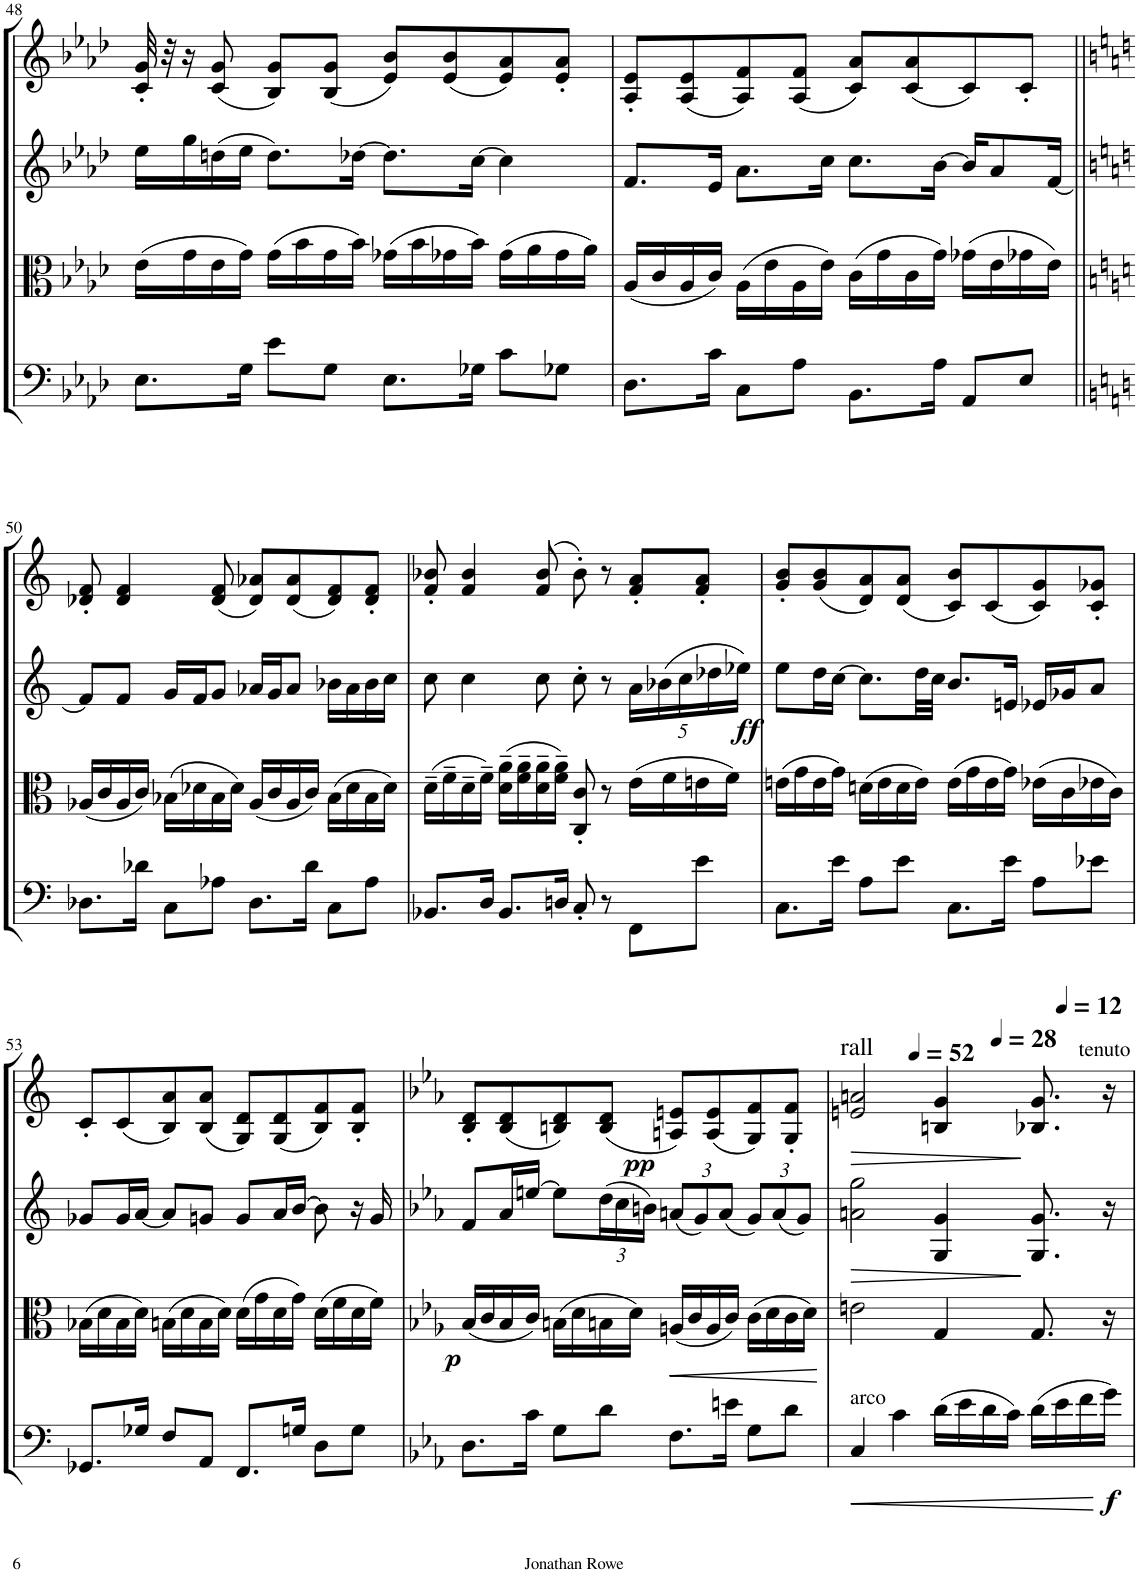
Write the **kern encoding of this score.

**kern	**dynam	**kern	**dynam	**kern	**dynam	**kern	**dynam
*part4	*part4	*part3	*part3	*part2	*part2	*part1	*part1
*staff4	*staff4	*staff3	*staff3	*staff2	*staff2	*staff1	*staff1
*I"Violoncello	*	*I"Viola	*	*I"Violin II	*	*I"Violin I	*
*I'Vc	*	*I'Vla	*	*I'Vln	*	*I'Vln	*
!!LO:PB:g=z
*clefF4	*	*clefC3	*	*clefG2	*	*clefG2	*
*k[b-e-a-d-]	*	*k[b-e-a-d-]	*	*k[b-e-a-d-]	*	*k[b-e-a-d-]	*
*M4/4	*	*M4/4	*	*M4/4	*	*M4/4	*
=48	=48	=48	=48	=48	=48	=48	=48
8.E-\L	.	(16e-\LL	.	16ee-\LL	.	32c/' 32g/'	.
.	.	.	.	.	.	32r	.
.	.	16g\	.	16gg\	.	16r	.
.	.	16e-\	.	(16ddn\	.	(8c/ 8g/	.
16G\Jk	.	16g\JJ)	.	16ee-\JJ	.	.	.
8e-\L	.	(16g\LL	.	8.dd\L)	.	8B-/ 8g/L)	.
.	.	16b-\	.	.	.	.	.
8G\J	.	16g\	.	.	.	(8B-/ 8g/J	.
.	.	16b-\JJ)	.	[16dd-X\Jk	.	.	.
8.E-\L	.	(16g-X\LL	.	8.dd-\L]	.	8e-/ 8b-/L)	.
.	.	16b-\	.	.	.	.	.
.	.	16g-X\	.	.	.	(8e-/ 8b-/	.
16G-X\Jk	.	16b-\JJ)	.	[16cc\Jk	.	.	.
8c\L	.	(16g-\LL	.	4cc\]	.	8e-/ 8a-/)	.
.	.	16a-\	.	.	.	.	.
8G-X\J	.	16g-\	.	.	.	8e-/' 8a-/'J	.
.	.	16a-\JJ)	.	.	.	.	.
=49	=49	=49	=49	=49	=49	=49	=49
8.D-\L	.	(16A-/LL	.	8.f/L	.	8A-/' 8e-/'L	.
.	.	16c/	.	.	.	.	.
.	.	16A-/	.	.	.	(8A-/ 8e-/	.
16c\Jk	.	16c/JJ)	.	16e-/Jk	.	.	.
8C\L	.	(16A-\LL	.	8.a-\L	.	8A-/ 8f/)	.
.	.	16e-\	.	.	.	.	.
8A-\J	.	16A-\	.	.	.	(8A-/ 8f/J	.
.	.	16e-\JJ)	.	16cc\Jk	.	.	.
8.BB-\L	.	(16c\LL	.	8.cc\L	.	8c/ 8a-/L)	.
.	.	16g\	.	.	.	.	.
.	.	16c\	.	.	.	(8c/ 8a-/	.
16A-\Jk	.	16g\JJ)	.	[16b-\Jk	.	.	.
8AA-/L	.	(16g-X\LL	.	16b-/KL]	.	8c/)	.
.	.	16e-\	.	8a-/	.	.	.
8E-/J	.	16g-X\	.	.	.	8c'/J	.
.	.	16e-\JJ)	.	[16f/Jk	.	.	.
!!LO:LB:g=z
=50||	=50||	=50||	=50||	=50||	=50||	=50||	=50||
*k[]	*	*k[]	*	*k[]	*	*k[]	*
8.D-X\L	.	(16A-X/LL	.	8f/L]	.	8d-X/' 8f/'	.
.	.	16c/	.	.	.	.	.
.	.	16A-/	.	8f/J	.	4d-/ 4f/	.
16d-X\Jk	.	16c/JJ)	.	.	.	.	.
8C\L	.	(16B-X\LL	.	16g/LL	.	.	.
.	.	16d-X\	.	16f/J	.	.	.
8A-X\J	.	16B-\	.	8g/J	.	(8d-/ 8f/	.
.	.	16d-\JJ)	.	.	.	.	.
8.D-\L	.	(16A-/LL	.	16a-X/LL	.	8d-/ 8a-X/L)	.
.	.	16c/	.	16g/J	.	.	.
.	.	16A-/	.	8a-/J	.	(8d-/ 8a-/	.
16d-\Jk	.	16c/JJ)	.	.	.	.	.
8C\L	.	(16B-\LL	.	16b-X\LL	.	8d-/ 8f/)	.
.	.	16d-\	.	16a-\	.	.	.
8A-\J	.	16B-\	.	16b-\	.	8d-/' 8f/'J	.
.	.	16d-\JJ)	.	16cc\JJ	.	.	.
=51	=51	=51	=51	=51	=51	=51	=51
8.BB-X/L	.	(16d~\LL	.	8cc\	.	8f/' 8b-X/'	.
.	.	16f~\	.	.	.	.	.
.	.	16d~\	.	4cc\	.	4f/ 4b-/	.
16D/Jk	.	16f~\JJ)	.	.	.	.	.
8.BB-/L	.	(16d\~ 16a\~LL	.	.	.	.	.
.	.	16f\~ 16a\~	.	.	.	.	.
.	.	16d\~ 16a\~	.	8cc\	.	(8f/ 8b-/	.
16Dn/Jk	.	16f\~ 16a\~JJ)	.	.	.	.	.
8C'/	.	8C/' 8c/'	.	8cc'\	.	8b-'\)	.
8r	.	8r	.	8r	.	8r	.
*	*	*	*	*Xbrackettup	*	*	*
8FF\L	.	(16e\LL	.	20a\LL	.	8f/' 8a/'L	.
.	.	.	.	(20b-X\	.	.	.
.	.	16f\	.	.	.	.	.
.	.	.	.	20cc\	.	.	.
8e\J	.	16en\	.	.	.	8f/' 8a/'J	.
.	.	.	.	20dd-X\	.	.	.
.	.	16f\JJ)	.	.	.	.	.
.	.	.	.	20ee-X\JJ)	.	.	.
=52	=52	=52	=52	=52	=52	=52	=52
!	!	!	!	!	!LO:DY:b	!	!
8.C\L	.	(16en\LL	.	8ee\L	ff	8g/' 8b/'L	.
.	.	16g\	.	.	.	.	.
.	.	16e\	.	16dd\L	.	(8g/ 8b/	.
16e\Jk	.	16g\JJ)	.	[16cc\JJ	.	.	.
8A\L	.	(16dn\LL	.	8.cc\L]	.	8d/ 8a/)	.
.	.	16e\	.	.	.	.	.
8e\J	.	16d\	.	.	.	(8d/ 8a/J	.
.	.	16e\JJ)	.	32dd\LL	.	.	.
.	.	.	.	32cc\JJJ	.	.	.
8.C\L	.	(16e\LL	.	8.b/L	.	8c/ 8b/L)	.
.	.	16g\	.	.	.	.	.
.	.	16e\	.	.	.	(8c/	.
16e\Jk	.	16g\JJ)	.	16en/Jk	.	.	.
8A\L	.	(16e-X\LL	.	16e-X/LL	.	8c/ 8g/)	.
.	.	16c\	.	16g-X/J	.	.	.
8e-X\J	.	16e-X\	.	8a/J	.	8c/' 8g-X/'J	.
.	.	16c\JJ)	.	.	.	.	.
!!LO:LB:g=z
=53	=53	=53	=53	=53	=53	=53	=53
8.GG-X/L	.	(16B-X\LL	.	8g-X/L	.	8c'/L	.
.	.	16d\	.	.	.	.	.
.	.	16B-\	.	16g-/L	.	(8c/	.
16G-X/Jk	.	16d\JJ)	.	[16a/JJ	.	.	.
8F/L	.	(16Bn\LL	.	8a/L]	.	8B/ 8a/)	.
.	.	16d\	.	.	.	.	.
8AA/J	.	16B\	.	8gn/J	.	(8B/ 8a/J	.
.	.	16d\JJ)	.	.	.	.	.
8.FF/L	.	(16d\LL	.	8g/L	.	8G/ 8d/L)	.
.	.	16g\	.	.	.	.	.
.	.	16d\	.	16a/L	.	(8G/ 8d/	.
16Gn/Jk	.	16g\JJ)	.	[16b/JJ	.	.	.
8D\L	.	(16d\LL	.	8b\]	.	8B/ 8f/)	.
.	.	16f\	.	.	.	.	.
8G\J	.	16d\	.	16r	.	8B/' 8f/'J	.
.	.	16f\JJ)	.	16g/	.	.	.
=54	=54	=54	=54	=54	=54	=54	=54
*k[b-e-a-]	*	*k[b-e-a-]	*	*k[b-e-a-]	*	*k[b-e-a-]	*
!	!	!	!LO:DY:b	!	!	!	!
8.D\L	.	(16B-/LL	p	8f/L	.	8B-/' 8d/'L	.
.	.	16c/	.	.	.	.	.
.	.	16B-/	.	16a-/L	.	(8B-/ 8d/	.
16c\Jk	.	16c/JJ)	.	[16een/JJ	.	.	.
8G\L	.	(16Bn\LL	.	8ee\L]	.	8Bn/ 8d/)	.
.	.	16d\	.	.	.	.	.
8d\J	.	16Bn\	.	(24dd\L	.	(8B/ 8d/J	.
.	.	.	.	24cc\	.	.	.
.	.	16d\JJ)	.	.	.	.	.
.	.	.	.	24bn\JJ)	.	.	.
!	!	!	!LO:HP:b	!	!	!	!LO:DY:b
8.F\L	.	(16An/LL	<	(12an/L	.	8An/ 8en/L)	pp
.	.	16c/	.	.	.	.	.
.	.	.	.	12g/)	.	.	.
.	.	16A/	.	.	.	(8A/ 8e/	.
.	.	.	.	(12a/J	.	.	.
16en\Jk	.	16c/JJ)	.	.	.	.	.
8G\L	.	(16c\LL	.	12g/L)	.	8G/ 8f/)	.
.	.	16d\	.	.	.	.	.
.	.	.	.	(12a/	.	.	.
8d\J	.	16c\	.	.	.	8G/' 8f/'J	.
.	.	.	.	12g/J)	.	.	.
.	.	16d\JJ)	.	.	.	.	.
.	.	.	[	.	.	.	.
=55	=55	=55	=55	=55	=55	=55	=55
!	!	!	!	!	!	!LO:TX:a:t=rall	!
!LO:TX:a:t=arco	!	!	!	!	!	!	!
!	!LO:HP:b	!	!	!	!LO:HP:b	!	!LO:HP:b
*	*	*	*	*	*	*^	*
4C/	<	2en\	.	2an\ 2gg\	>	2en/ 2an/	2..ryy	>
4c\	.	.	.	.	.	.	.	.
*	*	*	*	*	*	*MM52	*	*
(16d\LL	.	4G/	.	4G/ 4g/	.	4Bn/ 4g/	.	.
16e-\	.	.	.	.	.	.	.	.
16d\	.	.	.	.	.	.	.	.
16c\JJ)	.	.	.	.	.	.	.	.
(16d\LL	.	8.G/	.	8.G/ 8.g/	]	8.B-X/ 8.g/	.	]
16e-\	.	.	.	.	.	.	.	.
*	*	*	*	*	*	*MM28	*	*
16f\	.	.	.	.	.	.	8ryy	.
*	*	*	*	*	*	*MM12	*	*
!	!	!	!	!	!	!LO:TX:a:t=tenuto	!	!
!	!LO:DY:n=1:b	!	!	!	!	!	!	!
16g\JJ)	[ f	16r	.	16r	.	16r	.	.
*	*	*	*	*	*	*v	*v	*
=	=	=	=	=	=	=	=
*-	*-	*-	*-	*-	*-	*-	*-
